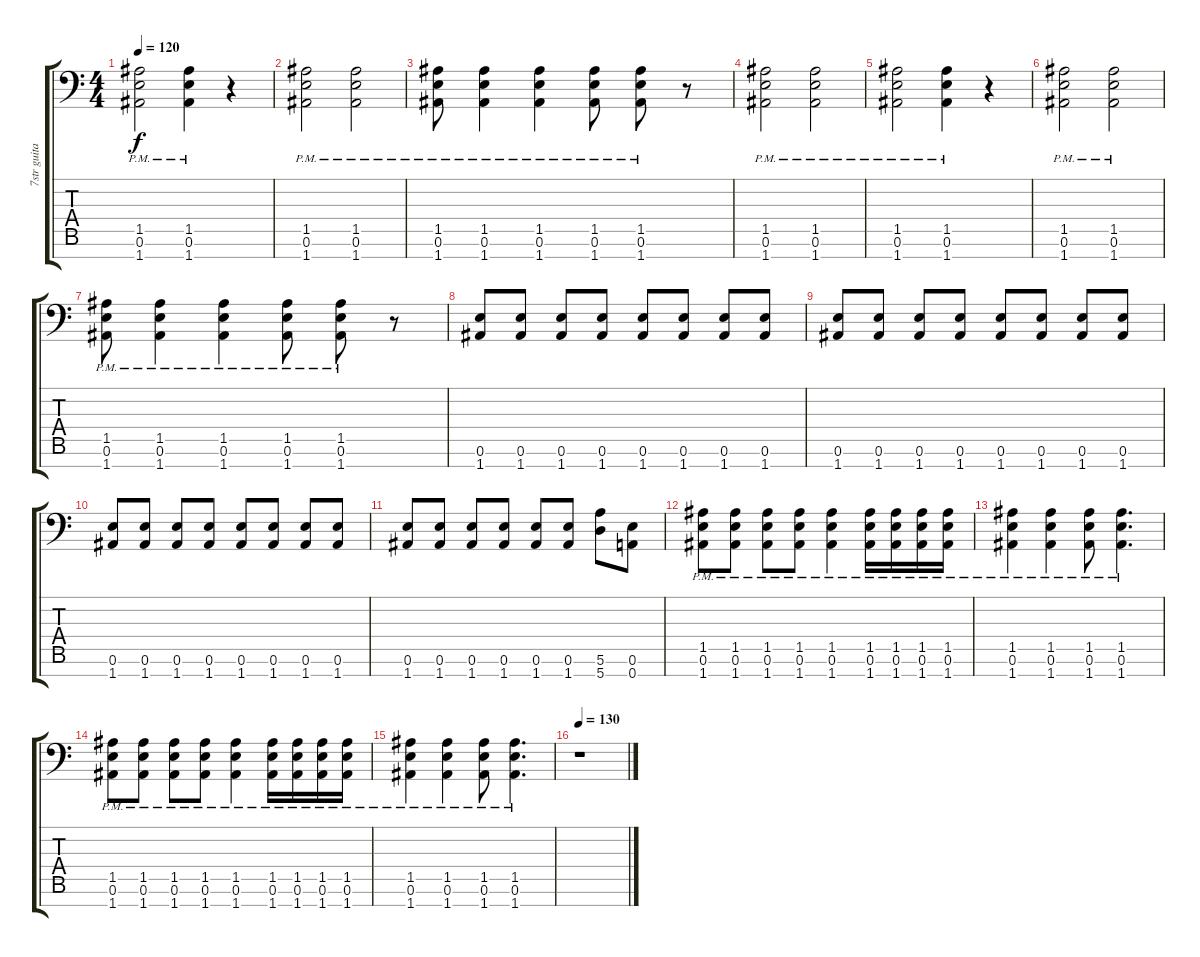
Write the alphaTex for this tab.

\track ("7str guitar" "7str guita") {instrument distortionguitar}
\staff {score tabs}
\tuning (E4 B3 G3 D3 A2 E2 A1) {hide}
\ts (4 4)
\tempo 120
\clef f4
\ks c
(1.5{pm} 0.6{pm} 1.7{pm}).2{dy f} (1.5{pm} 0.6{pm} 1.7{pm}).4 r.4 |
(1.5{pm} 0.6{pm} 1.7{pm}).2 (1.5{pm} 0.6{pm} 1.7{pm}).2 |
(1.5{pm} 0.6{pm} 1.7{pm}).8 (1.5{pm} 0.6{pm} 1.7{pm}).4 (1.5{pm} 0.6{pm} 1.7{pm}).4 (1.5{pm} 0.6{pm} 1.7{pm}).8 (1.5{pm} 0.6{pm} 1.7{pm}).8 r.8 |
(1.5{pm} 0.6{pm} 1.7{pm}).2 (1.5{pm} 0.6{pm} 1.7{pm}).2 |
(1.5{pm} 0.6{pm} 1.7{pm}).2 (1.5{pm} 0.6{pm} 1.7{pm}).4 r.4 |
(1.5{pm} 0.6{pm} 1.7{pm}).2 (1.5{pm} 0.6{pm} 1.7{pm}).2 |
(1.5{pm} 0.6{pm} 1.7{pm}).8 (1.5{pm} 0.6{pm} 1.7{pm}).4 (1.5{pm} 0.6{pm} 1.7{pm}).4 (1.5{pm} 0.6{pm} 1.7{pm}).8 (1.5{pm} 0.6{pm} 1.7{pm}).8 r.8 |
(0.6 1.7).8 (0.6 1.7).8 (0.6 1.7).8 (0.6 1.7).8 (0.6 1.7).8 (0.6 1.7).8 (0.6 1.7).8 (0.6 1.7).8 |
(0.6 1.7).8 (0.6 1.7).8 (0.6 1.7).8 (0.6 1.7).8 (0.6 1.7).8 (0.6 1.7).8 (0.6 1.7).8 (0.6 1.7).8 |
(0.6 1.7).8 (0.6 1.7).8 (0.6 1.7).8 (0.6 1.7).8 (0.6 1.7).8 (0.6 1.7).8 (0.6 1.7).8 (0.6 1.7).8 |
(0.6 1.7).8 (0.6 1.7).8 (0.6 1.7).8 (0.6 1.7).8 (0.6 1.7).8 (0.6 1.7).8 (5.6 5.7).8 (0.6 0.7).8 |
(1.5{pm} 0.6{pm} 1.7{pm}).8 (1.5{pm} 0.6{pm} 1.7{pm}).8 (1.5{pm} 0.6{pm} 1.7{pm}).8 (1.5{pm} 0.6{pm} 1.7{pm}).8 (1.5{pm} 0.6{pm} 1.7{pm}).4 (1.5{pm} 0.6{pm} 1.7{pm}).16 (1.5{pm} 0.6{pm} 1.7{pm}).16 (1.5{pm} 0.6{pm} 1.7{pm}).16 (1.5{pm} 0.6{pm} 1.7{pm}).16 |
(1.5{pm} 0.6{pm} 1.7{pm}).4 (1.5{pm} 0.6{pm} 1.7{pm}).4 (1.5{pm} 0.6{pm} 1.7{pm}).8 (1.5{pm} 0.6{pm} 1.7{pm}).4{d} |
(1.5{pm} 0.6{pm} 1.7{pm}).8 (1.5{pm} 0.6{pm} 1.7{pm}).8 (1.5{pm} 0.6{pm} 1.7{pm}).8 (1.5{pm} 0.6{pm} 1.7{pm}).8 (1.5{pm} 0.6{pm} 1.7{pm}).4 (1.5{pm} 0.6{pm} 1.7{pm}).16 (1.5{pm} 0.6{pm} 1.7{pm}).16 (1.5{pm} 0.6{pm} 1.7{pm}).16 (1.5{pm} 0.6{pm} 1.7{pm}).16 |
(1.5{pm} 0.6{pm} 1.7{pm}).4 (1.5{pm} 0.6{pm} 1.7{pm}).4 (1.5{pm} 0.6{pm} 1.7{pm}).8 (1.5{pm} 0.6{pm} 1.7{pm}).4{d} |
\tempo 130
r.1
